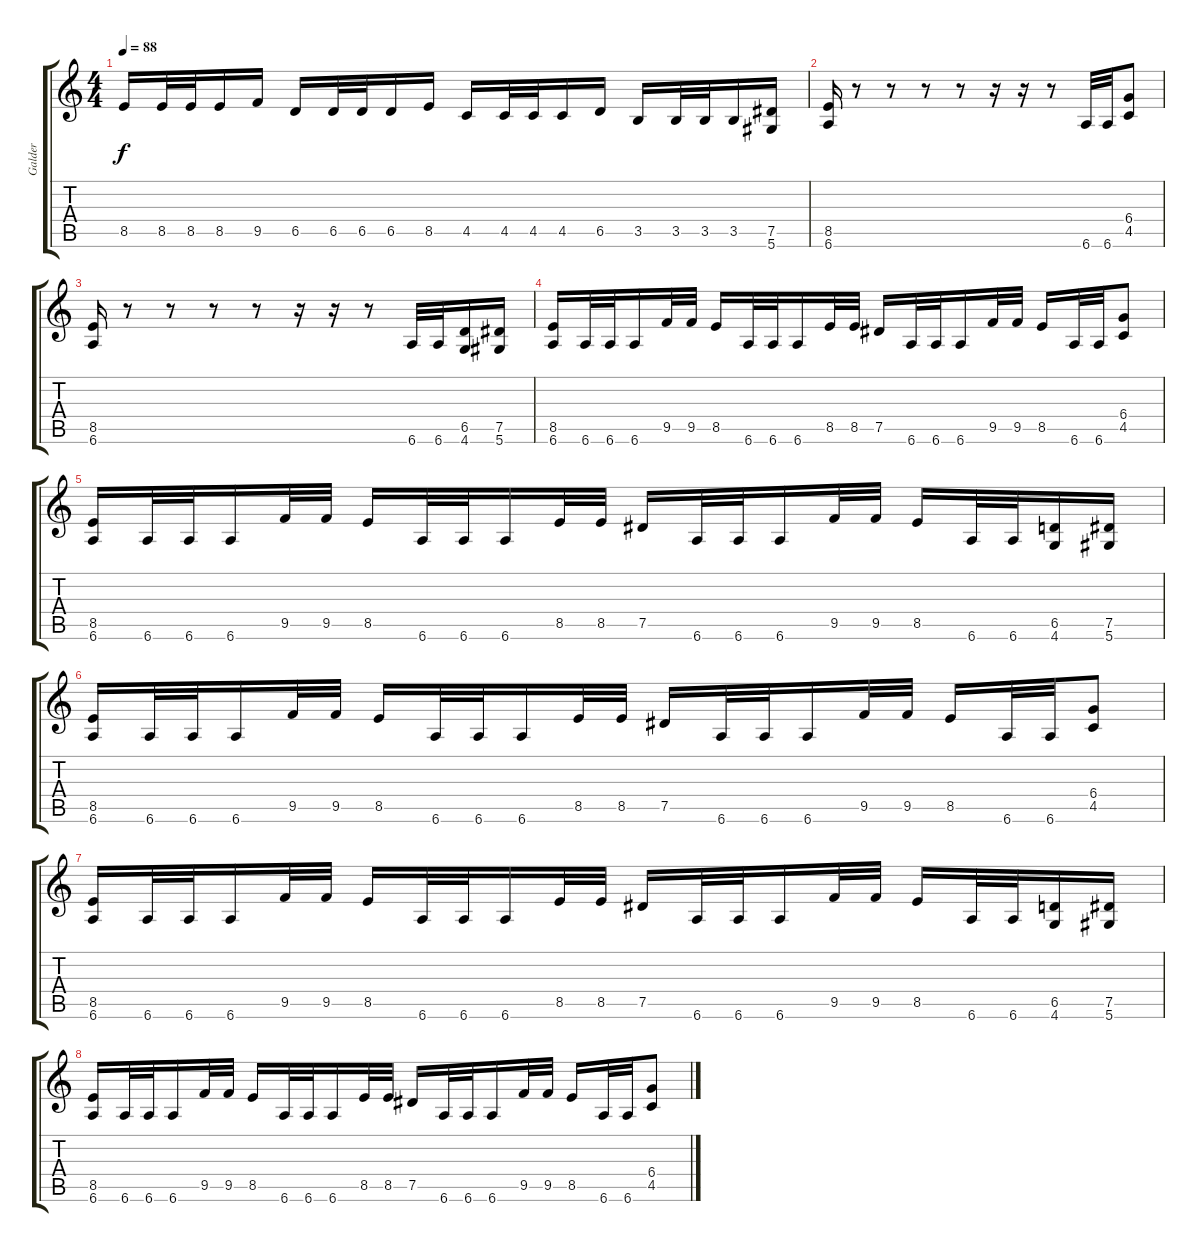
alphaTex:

\track ("Galder" "Galder") {instrument distortionguitar}
\staff {score tabs}
\tuning (Eb4 Bb3 Gb3 Db3 Ab2 Eb2) {hide}
\ts (4 4)
\tempo 88
\clef g2
\ks c
8.5.16{dy f} 8.5.32 8.5.32 8.5.16 9.5.16 6.5.16 6.5.32 6.5.32 6.5.16 8.5.16 4.5.16 4.5.32 4.5.32 4.5.16 6.5.16 3.5.16 3.5.32 3.5.32 3.5.16 (7.5 5.6).16 |
(8.5 6.6).16 r.8 r.8 r.8 r.8 r.16 r.16 r.8 6.6.32 6.6.32 (6.4 4.5).8 |
(8.5 6.6).16 r.8 r.8 r.8 r.8 r.16 r.16 r.8 6.6.32 6.6.32 (6.5 4.6).16 (7.5 5.6).16 |
(8.5 6.6).16 6.6.32 6.6.32 6.6.16 9.5.32 9.5.32 8.5.16 6.6.32 6.6.32 6.6.16 8.5.32 8.5.32 7.5.16 6.6.32 6.6.32 6.6.16 9.5.32 9.5.32 8.5.16 6.6.32 6.6.32 (6.4 4.5).8 |
(8.5 6.6).16 6.6.32 6.6.32 6.6.16 9.5.32 9.5.32 8.5.16 6.6.32 6.6.32 6.6.16 8.5.32 8.5.32 7.5.16 6.6.32 6.6.32 6.6.16 9.5.32 9.5.32 8.5.16 6.6.32 6.6.32 (6.5 4.6).16 (7.5 5.6).16 |
(8.5 6.6).16 6.6.32 6.6.32 6.6.16 9.5.32 9.5.32 8.5.16 6.6.32 6.6.32 6.6.16 8.5.32 8.5.32 7.5.16 6.6.32 6.6.32 6.6.16 9.5.32 9.5.32 8.5.16 6.6.32 6.6.32 (6.4 4.5).8 |
(8.5 6.6).16 6.6.32 6.6.32 6.6.16 9.5.32 9.5.32 8.5.16 6.6.32 6.6.32 6.6.16 8.5.32 8.5.32 7.5.16 6.6.32 6.6.32 6.6.16 9.5.32 9.5.32 8.5.16 6.6.32 6.6.32 (6.5 4.6).16 (7.5 5.6).16 |
(8.5 6.6).16 6.6.32 6.6.32 6.6.16 9.5.32 9.5.32 8.5.16 6.6.32 6.6.32 6.6.16 8.5.32 8.5.32 7.5.16 6.6.32 6.6.32 6.6.16 9.5.32 9.5.32 8.5.16 6.6.32 6.6.32 (6.4 4.5).8
